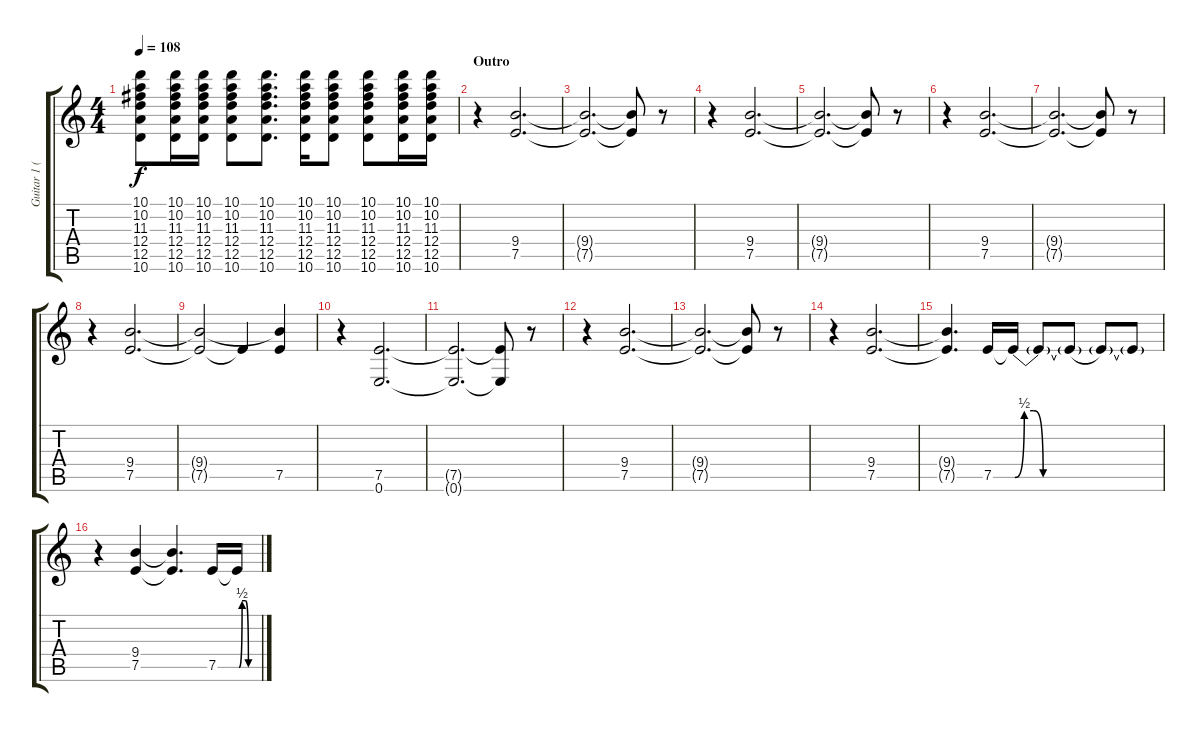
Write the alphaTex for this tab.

\track ("Guitar 1 (Josh Klinghoffer)" "Guitar 1 (") {instrument overdrivenguitar}
\staff {score tabs}
\tuning (E4 B3 G3 D3 A2 E2) {hide}
\ts (4 4)
\tempo 108
\clef g2
\ks c
(10.1 10.2 11.3 12.4 12.5 10.6).8{dy f} (10.1 10.2 11.3 12.4 12.5 10.6).16 (10.1 10.2 11.3 12.4 12.5 10.6).16 (10.1 10.2 11.3 12.4 12.5 10.6).8 (10.1 10.2 11.3 12.4 12.5 10.6).8{d} (10.1 10.2 11.3 12.4 12.5 10.6).16 (10.1 10.2 11.3 12.4 12.5 10.6).8 (10.1 10.2 11.3 12.4 12.5 10.6).8 (10.1 10.2 11.3 12.4 12.5 10.6).16 (10.1 10.2 11.3 12.4 12.5 10.6).16 |
\section ("" "Outro")
r.4 (9.4 7.5).2{d} |
(9.4{t} 7.5{t}).2{d} (9.4{t} 7.5{t}).8 r.8 |
r.4 (9.4 7.5).2{d} |
(9.4{t} 7.5{t}).2{d} (9.4{t} 7.5{t}).8 r.8 |
r.4 (9.4 7.5).2{d} |
(9.4{t} 7.5{t}).2{d} (9.4{t} 7.5{t}).8 r.8 |
r.4 (9.4 7.5).2{d} |
(9.4{t} 7.5{t}).2 7.5{t}.4 (9.4{t} 7.5).4 |
r.4 (7.5 0.6).2{d} |
(7.5{t} 0.6{t}).2{d} (7.5{t} 0.6{t}).8 r.8 |
r.4 (9.4 7.5).2{d} |
(9.4{t} 7.5{t}).2{d} (9.4{t} 7.5{t}).8 r.8 |
r.4 (9.4 7.5).2{d} |
(9.4{t} 7.5{t}).4{d} 7.5.16 7.5{be (custom 0 0 10 2 20 2 30 0 60 0) t}.16 7.5{t}.8 7.5{be (hold 0 0 60 0) t}.8 7.5{t}.8 7.5{t}.8 |
r.4 (9.4 7.5).4 (9.4{t} 7.5{t}).4{d} 7.5.16 7.5{be (custom 0 0 10 2 20 2 30 0 60 0) t}.16
